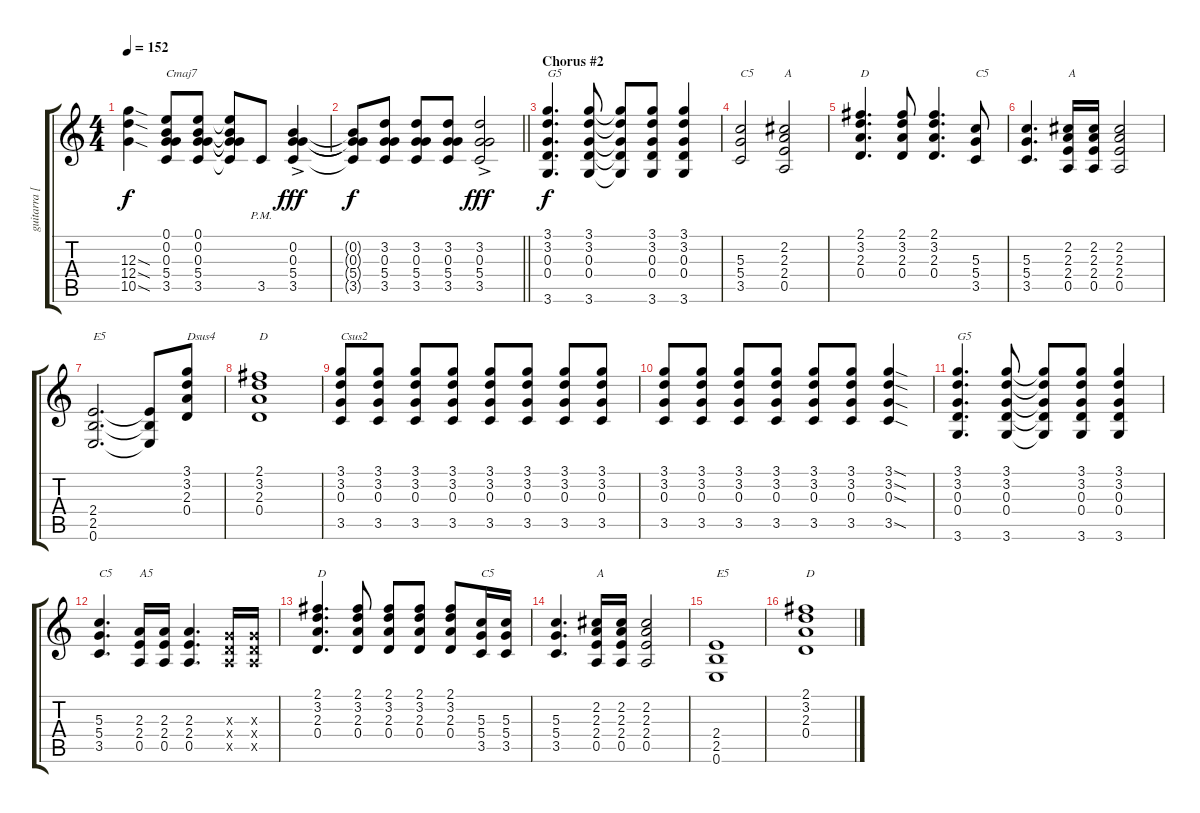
\track ("guitarra [solista]" "guitarra [") {instrument overdrivenguitar}
\staff {score tabs}
\tuning (E4 B3 G3 D3 A2 E2) {hide}
\ts (4 4)
\tempo 152
\clef g2
\ks c
(12.3{sod} 12.4{sod} 10.5{sod}).4{dy f} (0.1 0.2 0.3 5.4 3.5).8{txt "Cmaj7"} (0.1 0.2 0.3 5.4 3.5).8 (0.1{t} 0.2{t} 0.3{t} 5.4{t} 3.5{t}).8 3.5{pm}.8 (0.2 0.3 5.4 3.5{ac}).4{dy fff} |
\barLineRight lightlight
(0.2{t} 0.3{t} 5.4{t} 3.5{t}).8{dy f} (3.2 0.3 5.4 3.5).8 (3.2 0.3 5.4 3.5).8 (3.2 0.3 5.4 3.5).8 (3.2 0.3 5.4 3.5{ac}).2{dy fff} |
\section ("" "Chorus #2")
(3.1 3.2 0.3 0.4 3.6).4{d txt "G5" dy f} (3.1 3.2 0.3 0.4 3.6).8 (3.1{t} 3.2{t} 0.3{t} 0.4{t} 3.6{t}).8 (3.1 3.2 0.3 0.4 3.6).8 (3.1 3.2 0.3 0.4 3.6).4 |
(5.3 5.4 3.5).2{txt "C5"} (2.2 2.3 2.4 0.5).2{txt "A"} |
(2.1 3.2 2.3 0.4).4{d txt "D"} (2.1 3.2 2.3 0.4).8 (2.1 3.2 2.3 0.4).4{d} (5.3 5.4 3.5).8{txt "C5"} |
(5.3 5.4 3.5).4{d} (2.2 2.3 2.4 0.5).16{txt "A"} (2.2 2.3 2.4 0.5).16 (2.2 2.3 2.4 0.5).2 |
(2.4 2.5 0.6).2{d txt "E5"} (2.4{t} 2.5{t} 0.6{t}).8 (3.1 3.2 2.3 0.4).8{txt "Dsus4"} |
(2.1 3.2 2.3 0.4).1{txt "D"} |
(3.1 3.2 0.3 3.5).8{txt "Csus2"} (3.1 3.2 0.3 3.5).8 (3.1 3.2 0.3 3.5).8 (3.1 3.2 0.3 3.5).8 (3.1 3.2 0.3 3.5).8 (3.1 3.2 0.3 3.5).8 (3.1 3.2 0.3 3.5).8 (3.1 3.2 0.3 3.5).8 |
(3.1 3.2 0.3 3.5).8 (3.1 3.2 0.3 3.5).8 (3.1 3.2 0.3 3.5).8 (3.1 3.2 0.3 3.5).8 (3.1 3.2 0.3 3.5).8 (3.1 3.2 0.3 3.5).8 (3.1{sod} 3.2{sod} 0.3{sod} 3.5{sod}).4 |
(3.1 3.2 0.3 0.4 3.6).4{d txt "G5"} (3.1 3.2 0.3 0.4 3.6).8 (3.1{t} 3.2{t} 0.3{t} 0.4{t} 3.6{t}).8 (3.1 3.2 0.3 0.4 3.6).8 (3.1 3.2 0.3 0.4 3.6).4 |
(5.3 5.4 3.5).4{d txt "C5"} (2.3 2.4 0.5).16{txt "A5"} (2.3 2.4 0.5).16 (2.3 2.4 0.5).4{d} (0.3{x} 0.4{x} 0.5{x}).16 (0.3{x} 0.4{x} 0.5{x}).16 |
(2.1 3.2 2.3 0.4).4{d txt "D"} (2.1 3.2 2.3 0.4).8 (2.1 3.2 2.3 0.4).8 (2.1 3.2 2.3 0.4).8 (2.1 3.2 2.3 0.4).8 (5.3 5.4 3.5).16{txt "C5"} (5.3 5.4 3.5).16 |
(5.3 5.4 3.5).4{d} (2.2 2.3 2.4 0.5).16{txt "A"} (2.2 2.3 2.4 0.5).16 (2.2 2.3 2.4 0.5).2 |
(2.4 2.5 0.6).1{txt "E5"} |
(2.1 3.2 2.3 0.4).1{txt "D"}
